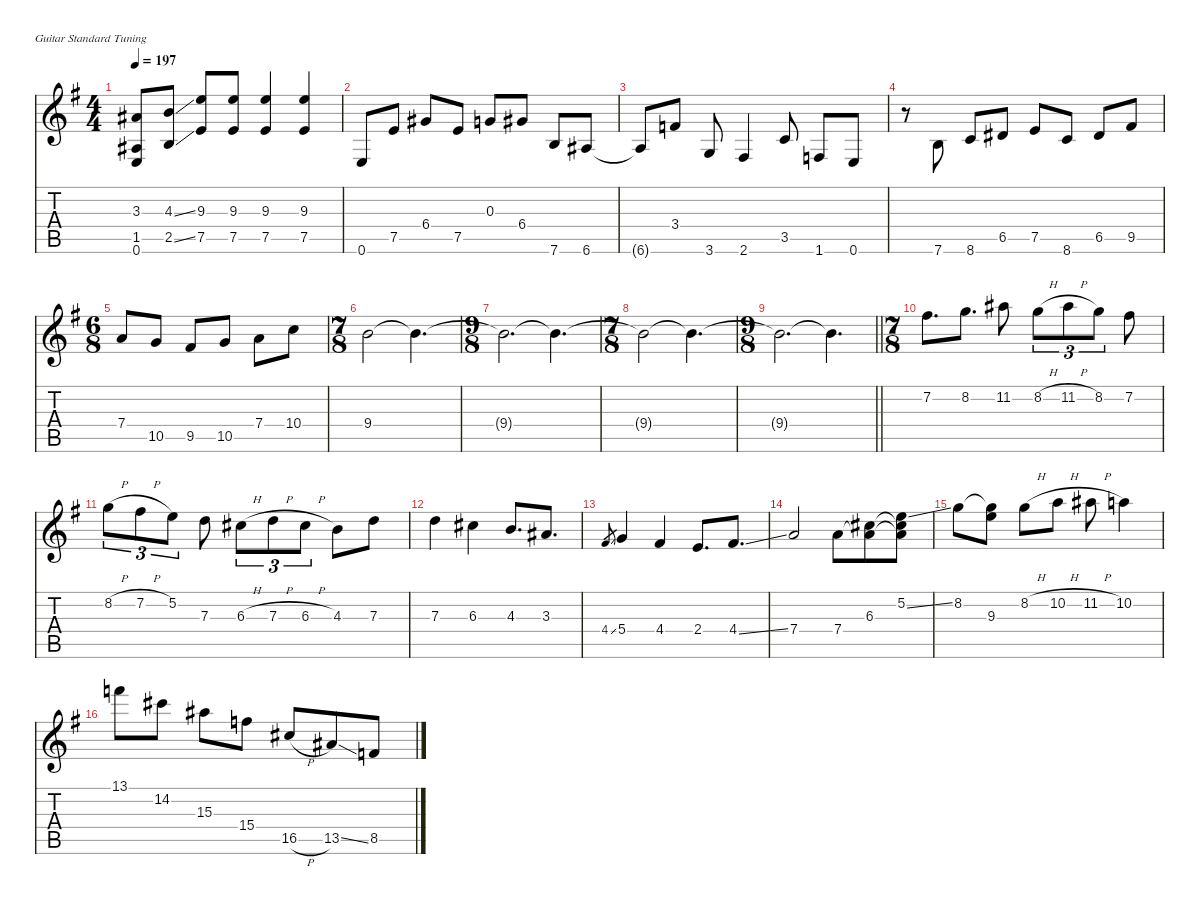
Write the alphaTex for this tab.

\defaultSystemsLayout 4
\hideDynamics
\bracketExtendMode nobrackets
\singleTrackTrackNamePolicy hidden
\multiTrackTrackNamePolicy hidden
\firstSystemTrackNameMode fullname
\firstSystemTrackNameOrientation horizontal
\otherSystemsTrackNameOrientation horizontal
\track ("Guitar 1" "dist.guit.") {mute instrument distortionguitar}
\staff {score tabs}
\tuning (E4 B3 G3 D3 A2 E2)
\ts (4 4)
\tempo 197
\clef g2
\ks eminor
(3.3{t acc #} 1.5{t acc #} 0.6{t acc forcenatural}).8{dy f beam Up} (4.3{ss acc forcenatural} 2.5{ss acc forcenatural}).8{beam Up} (9.3{acc forcenatural} 7.5{acc forcenatural}).8{beam Up} (9.3{acc forcenatural} 7.5{acc forcenatural}).8{beam Up} (9.3{acc forcenatural} 7.5{acc forcenatural}).4{beam Up} (9.3{acc forcenatural} 7.5{acc forcenatural}).4{beam Up} |
0.6{acc forcenatural}.8{beam Up} 7.5{acc forcenatural}.8{beam Up} 6.4{acc #}.8{beam Up} 7.5{acc forcenatural}.8{beam Up} 0.3{acc forcenatural}.8{beam Up} 6.4{acc #}.8{beam Up} 7.6{acc forcenatural}.8{beam Up} 6.6{acc #}.8{beam Up} |
6.6{t acc #}.8{beam Up} 3.4{acc forcenatural}.8{beam Up} 3.6{acc forcenatural}.8{beam Up} 2.6{acc #}.4{beam Up} 3.5{acc forcenatural}.8{beam Up} 1.6{acc forcenatural}.8{beam Up} 0.6{acc forcenatural}.8{beam Up} |
r.8{beam Down} 7.6{acc forcenatural}.8{beam Up} 8.6{acc forcenatural}.8{beam Up} 6.5{acc #}.8{beam Up} 7.5{acc forcenatural}.8{beam Up} 8.6{acc forcenatural}.8{beam Up} 6.5{acc #}.8{beam Up} 9.5{acc #}.8{beam Up} |
\ts (6 8)
\beaming (8 2 2 2 2)
7.4{acc forcenatural}.8{beam Up} 10.5{acc forcenatural}.8{beam Up} 9.5{acc #}.8{beam Up} 10.5{acc forcenatural}.8{beam Up} 7.4{acc forcenatural}.8{beam Down} 10.4{acc forcenatural}.8{beam Down} |
\ts (7 8)
\beaming (8 2 2 2 2)
9.4{acc forcenatural}.2{beam Down} 9.4{t acc forcenatural}.4{d beam Down} |
\ts (9 8)
\beaming (8 2 2 2 2)
9.4{t acc forcenatural}.2{d beam Down} 9.4{t acc forcenatural}.4{d beam Down} |
\ts (7 8)
\beaming (8 2 2 2 2)
9.4{t acc forcenatural}.2{beam Down} 9.4{t acc forcenatural}.4{d beam Down} |
\ts (9 8)
\beaming (8 2 2 2 2)
\barLineRight lightlight
9.4{t acc forcenatural}.2{d beam Down} 9.4{t acc forcenatural}.4{d beam Down} |
\ts (7 8)
\beaming (8 2 2 3)
7.2{acc #}.8{d dy fff instrument overdrivenguitar beam Down} 8.2{acc forcenatural}.8{d beam Down} 11.2{acc #}.8{beam Down} 8.2{h acc forcenatural}.8{tu (3 2) beam Down} 11.2{h acc #}.8{tu (3 2) beam Down} 8.2{acc forcenatural}.8{tu (3 2) beam Down beam split} 7.2{acc #}.8{beam Down} |
8.2{h acc forcenatural}.8{tu (3 2) beam Down} 7.2{h acc #}.8{tu (3 2) beam Down} 5.2{acc forcenatural}.8{tu (3 2) beam Down} 7.3{acc forcenatural}.8{beam Down} 6.3{h acc #}.8{tu (3 2) beam Down} 7.3{h acc forcenatural}.8{tu (3 2) beam Down} 6.3{h acc #}.8{tu (3 2) beam Down} 4.3{acc forcenatural}.8{beam Down} 7.3{acc forcenatural}.8{beam Down} |
7.3{acc forcenatural}.4{beam Down} 6.3{acc #}.4{beam Down} 4.3{acc forcenatural}.8{d beam Up} 3.3{acc #}.8{d beam Up} |
4.4{ss acc #}.8{gr dy mf beam Up} 5.4{acc forcenatural}.4{dy fff beam Up} 4.4{acc #}.4{beam Up} 2.4{acc forcenatural}.8{d beam Up} 4.4{ss acc #}.8{d beam Up} |
7.4{acc forcenatural}.2{beam Up} 7.4{acc forcenatural}.8{beam Down} (6.3{acc #} 7.4{t acc forcenatural}).8{beam Down} (5.2{ss acc forcenatural} 6.3{t acc #} 7.4{t acc forcenatural}).8{beam Down} |
8.2{acc forcenatural}.8{beam Down} (8.2{t acc forcenatural} 9.3{acc forcenatural}).8{dy f beam Down} 8.2{h acc forcenatural}.8{dy fff beam Down} 10.2{h acc forcenatural}.8{beam Down} 11.2{h acc #}.8{beam Down} 10.2{acc forcenatural}.4{beam Down} |
13.1{acc forcenatural}.8{beam Down} 14.2{acc #}.8{beam Down} 15.3{acc #}.8{beam Down} 15.4{acc forcenatural}.8{beam Down} 16.5{h acc #}.8{beam Up} 13.5{ss acc #}.8{beam Up} 8.5{h acc forcenatural}.8{beam Up}
